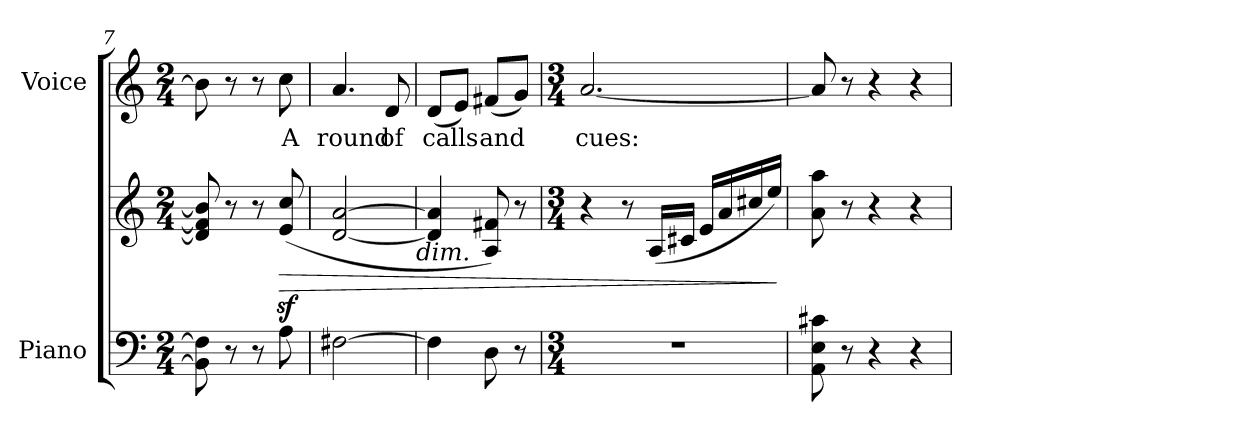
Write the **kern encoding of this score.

**kern	**kern	**dynam	**kern	**text
*part2	*part2	*part2	*part1	*part1
*staff3	*staff2	*staff2/3	*staff1	*staff1
*I"Piano	*	*	*I"Voice	*
*I'Pno	*	*	*	*
*clefF4	*clefG2	*	*clefG2	*
*k[]	*k[]	*	*k[]	*
*M2/4	*M2/4	*	*M2/4	*
=7	=7	=7	=7	=7
8BB\] 8F#\]	8d/] 8f#/] 8b/]	.	8b\]	.
8r	8r	.	8r	.
8r	8r	.	8r	.
!	!	!LO:HP:b	!	!LO:LY:b
8A\	(8e/z< 8cc/z<	>	8cc\	A
=8	=8	=8	=8	=8
!	!	!	!	!LO:LY:b
[2F#X\	[2d/ [2a/	.	4.a/	round
!	!	!	!	!LO:LY:b
.	.	.	8d/	of
!	!LO:TX:b:i:t=dim.	!	!	!
=9	=9	=9	=9	=9
!	!	!	!	!LO:LY:b
4F#\]	4d/] 4a/]	.	(8d/L	calls
.	.	.	8e/J)	.
!	!	!	!	!LO:LY:b
8D\	8A/ 8f#X/)	.	(8f#X/L	and
8r	8r	.	8g/J)	.
=10	=10	=10	=10	=10
*M3/4	*M3/4	*	*M3/4	*
!	!	!	!	!LO:LY:b
2.r	4r	.	[2.a/	cues:
.	8r	.	.	.
.	(16A/LL	.	.	.
.	16c#X/JJ	.	.	.
.	16e/LL	.	.	.
.	16a/	.	.	.
.	16cc#X/	.	.	.
.	16ee/JJ)	.	.	.
.	.	]	.	.
=11	=11	=11	=11	=11
!	!	!LO:DY:b	!	!
8AA\ 8E\ 8c#X\	8a\ 8aa\	other-dynamics	8a/]	.
8r	8r	.	8r	.
4r	4r	.	4r	.
4r	4r	.	4r	.
=	=	=	=	=
*-	*-	*-	*-	*-
